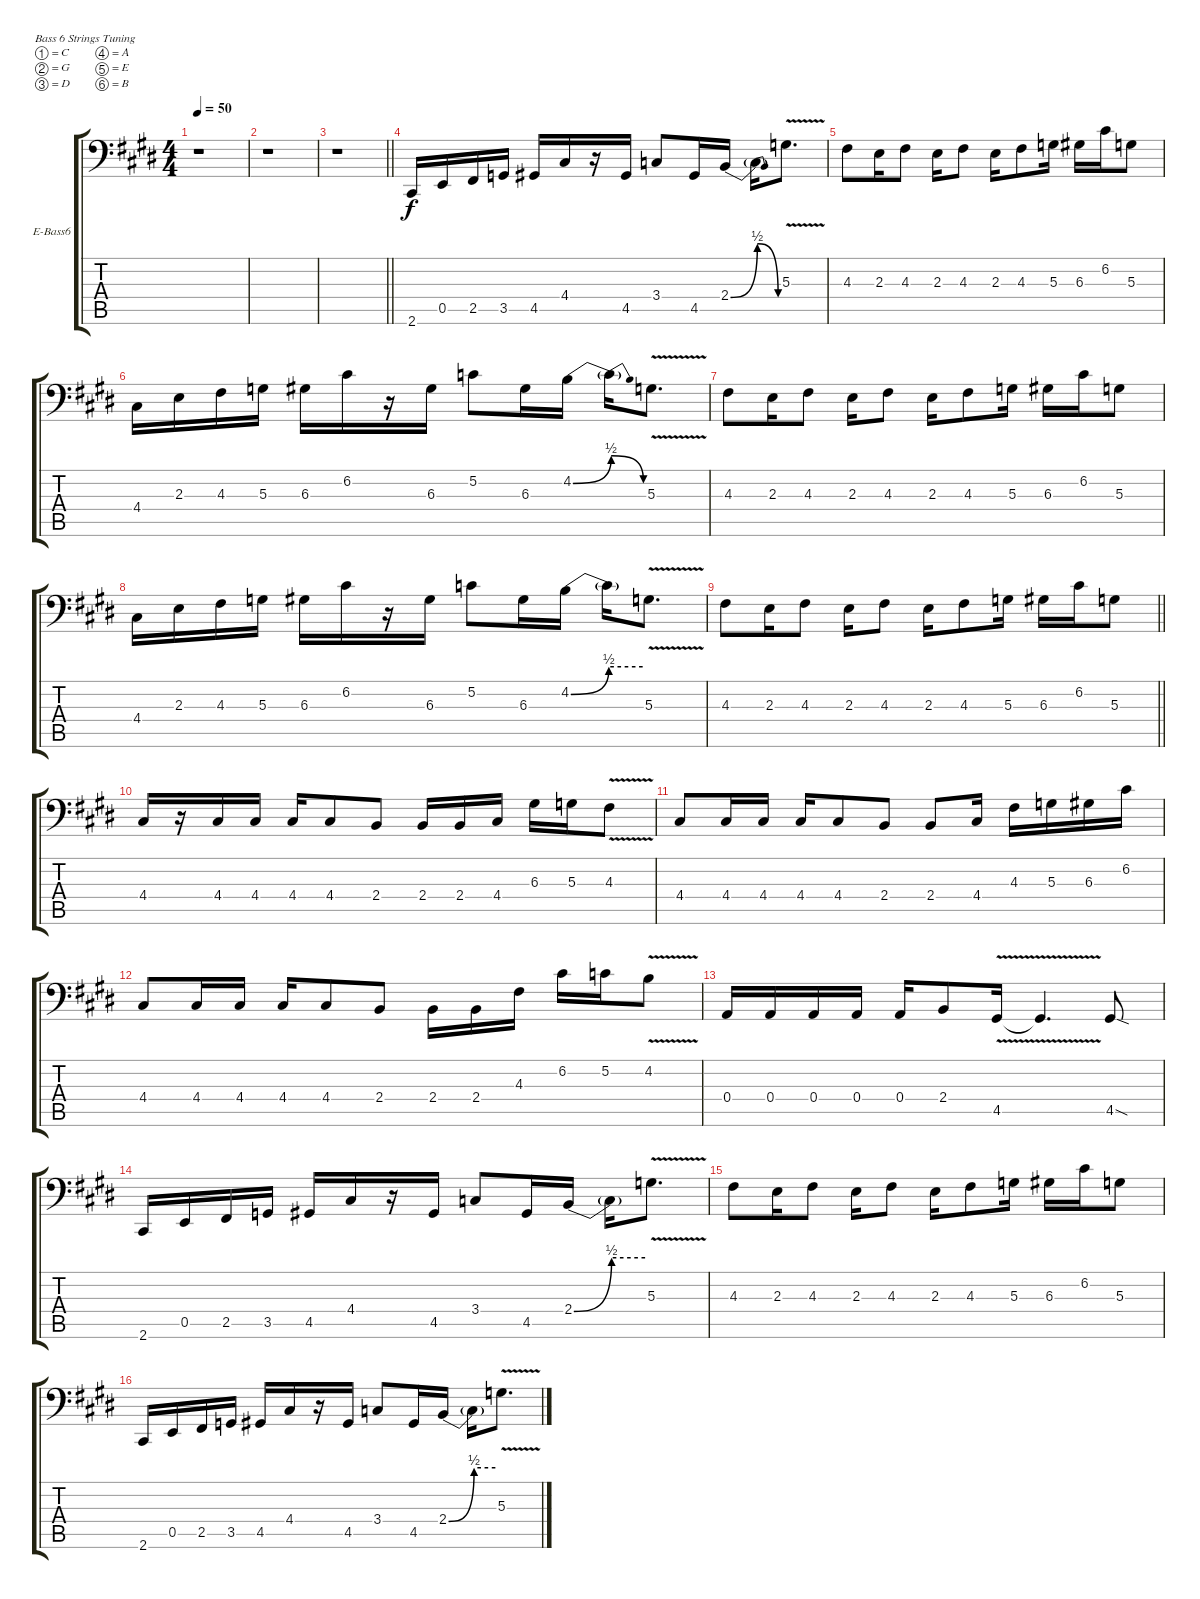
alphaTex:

\bracketExtendMode groupsimilarinstruments
\firstSystemTrackNameOrientation horizontal
\otherSystemsTrackNameOrientation horizontal
\track ("Bass" "E-Bass6") {instrument electricbassfinger}
\staff {score tabs}
\tuning (C3 G2 D2 A1 E1 B0)
\ts (4 4)
\tempo 50
\clef f4
\ks c#minor
r.1{dy f instrument electricbassfinger} |
r.1 |
\barLineRight lightlight
r.1 |
2.6.16 0.5.16 2.5.16 3.5.16 4.5.16 4.4.16 r.16 4.5.16 3.4.8 4.5.16 2.4{be (bend 0 0 60 2)}.16 2.4{be (release 0 2 60 0) t}.16 5.3{v}.8{d} |
4.3.8 2.3.16 4.3.8 2.3.16 4.3.8 2.3.16 4.3.8 5.3.16 6.3.16 6.2.16 5.3.8 |
4.4.16 2.3.16 4.3.16 5.3.16 6.3.16 6.2.16 r.16 6.3.16 5.2.8 6.3.16 4.2{be (bend 0 0 60 2)}.16 4.2{be (release 0 2 60 0) t}.16 5.3{v}.8{d} |
4.3.8 2.3.16 4.3.8 2.3.16 4.3.8 2.3.16 4.3.8 5.3.16 6.3.16 6.2.16 5.3.8 |
4.4.16 2.3.16 4.3.16 5.3.16 6.3.16 6.2.16 r.16 6.3.16 5.2.8 6.3.16 4.2{be (bend 0 0 60 2)}.16 4.2{be (hold 0 2 60 2) t}.16 5.3{v}.8{d} |
\barLineRight lightlight
4.3.8 2.3.16 4.3.8 2.3.16 4.3.8 2.3.16 4.3.8 5.3.16 6.3.16 6.2.16 5.3.8 |
4.4.16 r.16 4.4.16 4.4.16 4.4.16 4.4.8 2.4.8 2.4.16 2.4.16 4.4.16 6.3.16 5.3.16 4.3{v}.8 |
4.4.8 4.4.16 4.4.16 4.4.16 4.4.8 2.4.8 2.4.8 4.4.16 4.3.16 5.3.16 6.3.16 6.2.16 |
4.4.8 4.4.16 4.4.16 4.4.16 4.4.8 2.4.8 2.4.16 2.4.16 4.3.16 6.2.16 5.2.16 4.2{v}.8 |
0.4.16 0.4.16 0.4.16 0.4.16 0.4.16 2.4.8 4.5{v}.16 4.5{v t}.4{d} 4.5{sod}.8 |
2.6.16 0.5.16 2.5.16 3.5.16 4.5.16 4.4.16 r.16 4.5.16 3.4.8 4.5.16 2.4{be (bend 0 0 60 2)}.16 2.4{be (hold 0 2 60 2) t}.16 5.3{v}.8{d} |
4.3.8 2.3.16 4.3.8 2.3.16 4.3.8 2.3.16 4.3.8 5.3.16 6.3.16 6.2.16 5.3.8 |
2.6.16 0.5.16 2.5.16 3.5.16 4.5.16 4.4.16 r.16 4.5.16 3.4.8 4.5.16 2.4{be (bend 0 0 60 2)}.16 2.4{be (hold 0 2 60 2) t}.16 5.3{v}.8{d}
